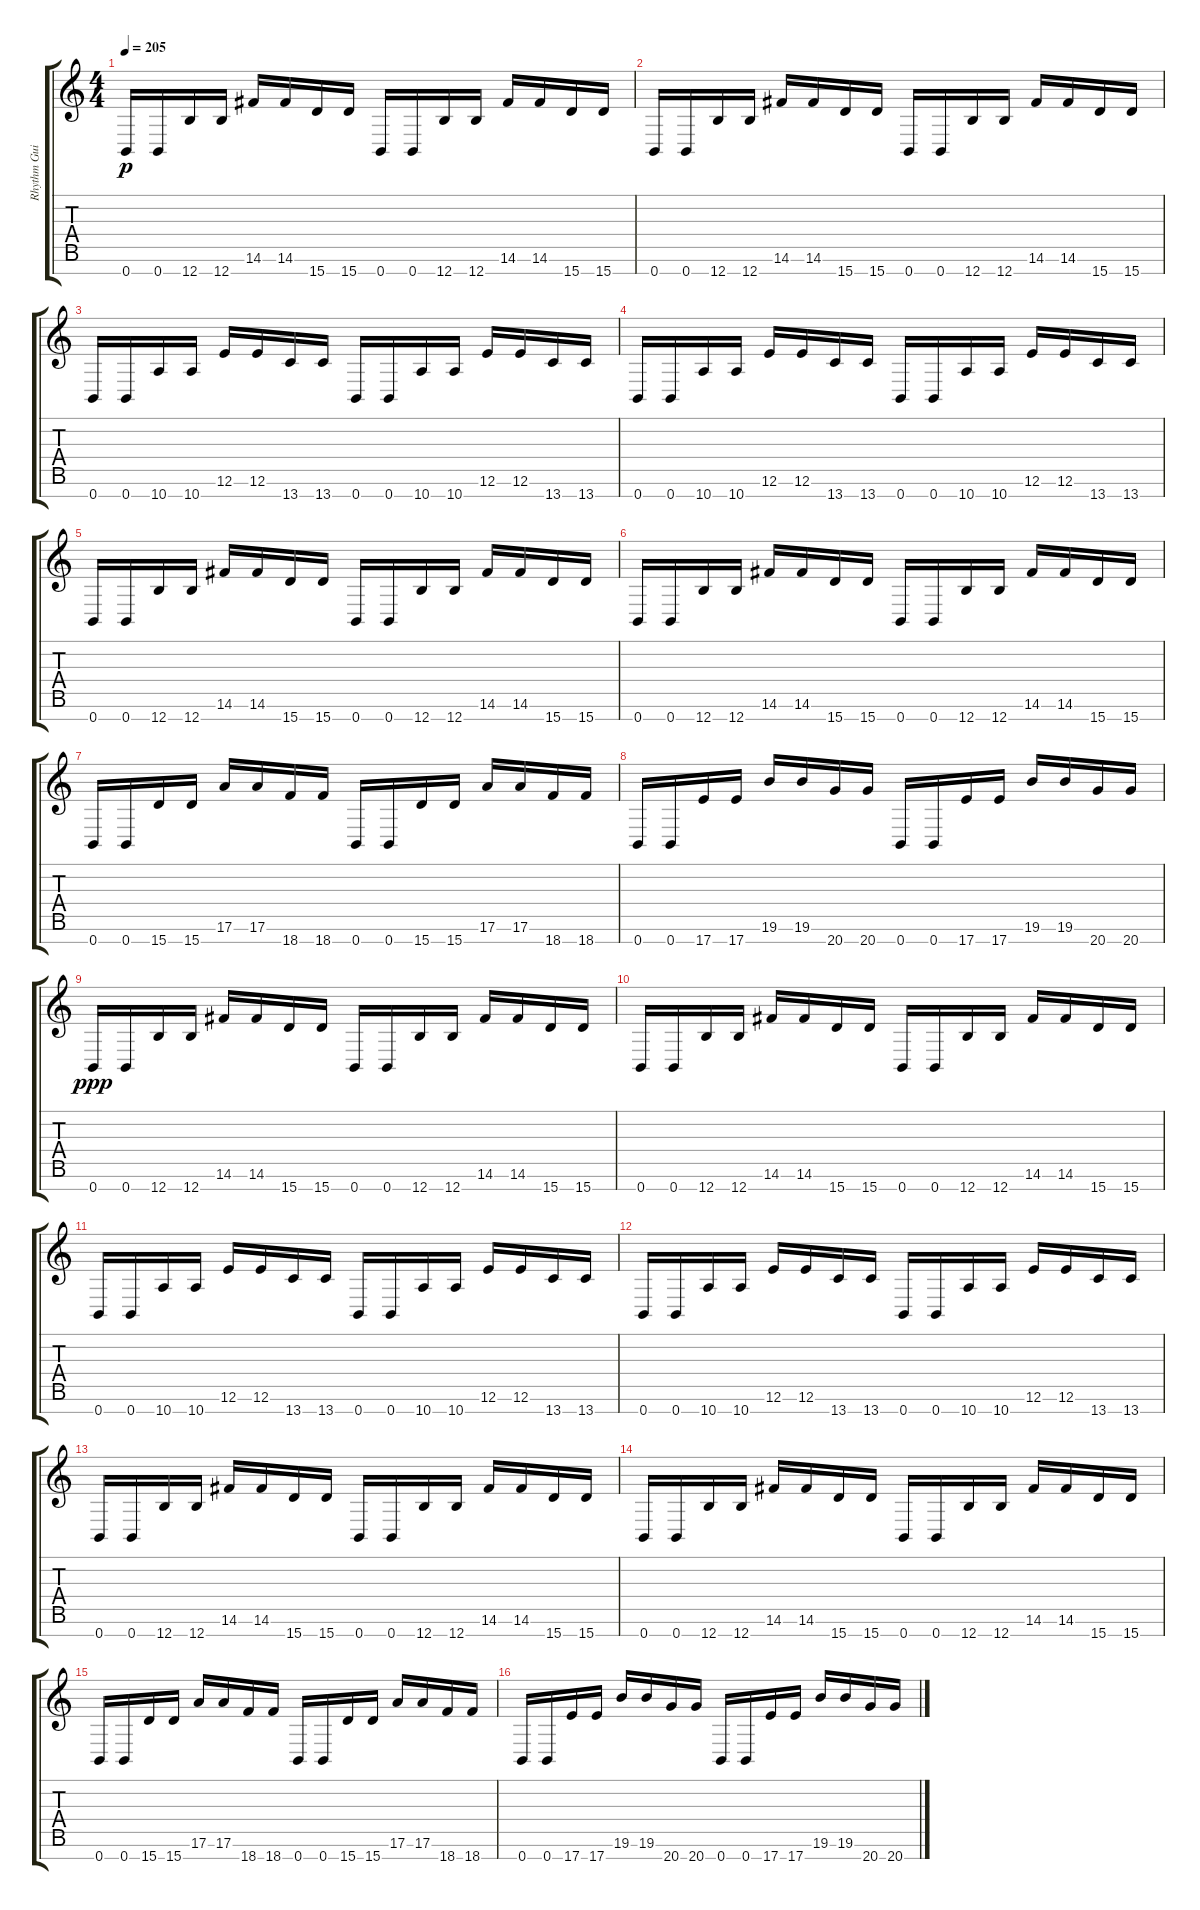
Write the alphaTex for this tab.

\track ("Rhythm Guitar 1" "Rhythm Gui") {instrument distortionguitar}
\staff {score tabs}
\tuning (E4 B3 G3 D3 A2 E2 B1) {hide}
\ts (4 4)
\tempo 205
\clef g2
\ks c
0.7.16{dy p} 0.7.16 12.7.16 12.7.16 14.6.16 14.6.16 15.7.16 15.7.16 0.7.16 0.7.16 12.7.16 12.7.16 14.6.16 14.6.16 15.7.16 15.7.16 |
0.7.16 0.7.16 12.7.16 12.7.16 14.6.16 14.6.16 15.7.16 15.7.16 0.7.16 0.7.16 12.7.16 12.7.16 14.6.16 14.6.16 15.7.16 15.7.16 |
0.7.16 0.7.16 10.7.16 10.7.16 12.6.16 12.6.16 13.7.16 13.7.16 0.7.16 0.7.16 10.7.16 10.7.16 12.6.16 12.6.16 13.7.16 13.7.16 |
0.7.16 0.7.16 10.7.16 10.7.16 12.6.16 12.6.16 13.7.16 13.7.16 0.7.16 0.7.16 10.7.16 10.7.16 12.6.16 12.6.16 13.7.16 13.7.16 |
0.7.16 0.7.16 12.7.16 12.7.16 14.6.16 14.6.16 15.7.16 15.7.16 0.7.16 0.7.16 12.7.16 12.7.16 14.6.16 14.6.16 15.7.16 15.7.16 |
0.7.16 0.7.16 12.7.16 12.7.16 14.6.16 14.6.16 15.7.16 15.7.16 0.7.16 0.7.16 12.7.16 12.7.16 14.6.16 14.6.16 15.7.16 15.7.16 |
0.7.16 0.7.16 15.7.16 15.7.16 17.6.16 17.6.16 18.7.16 18.7.16 0.7.16 0.7.16 15.7.16 15.7.16 17.6.16 17.6.16 18.7.16 18.7.16 |
0.7.16 0.7.16 17.7.16 17.7.16 19.6.16 19.6.16 20.7.16 20.7.16 0.7.16 0.7.16 17.7.16 17.7.16 19.6.16 19.6.16 20.7.16 20.7.16 |
0.7.16{dy ppp} 0.7.16 12.7.16 12.7.16 14.6.16 14.6.16 15.7.16 15.7.16 0.7.16 0.7.16 12.7.16 12.7.16 14.6.16 14.6.16 15.7.16 15.7.16 |
0.7.16 0.7.16 12.7.16 12.7.16 14.6.16 14.6.16 15.7.16 15.7.16 0.7.16 0.7.16 12.7.16 12.7.16 14.6.16 14.6.16 15.7.16 15.7.16 |
0.7.16 0.7.16 10.7.16 10.7.16 12.6.16 12.6.16 13.7.16 13.7.16 0.7.16 0.7.16 10.7.16 10.7.16 12.6.16 12.6.16 13.7.16 13.7.16 |
0.7.16 0.7.16 10.7.16 10.7.16 12.6.16 12.6.16 13.7.16 13.7.16 0.7.16 0.7.16 10.7.16 10.7.16 12.6.16 12.6.16 13.7.16 13.7.16 |
0.7.16 0.7.16 12.7.16 12.7.16 14.6.16 14.6.16 15.7.16 15.7.16 0.7.16 0.7.16 12.7.16 12.7.16 14.6.16 14.6.16 15.7.16 15.7.16 |
0.7.16 0.7.16 12.7.16 12.7.16 14.6.16 14.6.16 15.7.16 15.7.16 0.7.16 0.7.16 12.7.16 12.7.16 14.6.16 14.6.16 15.7.16 15.7.16 |
0.7.16 0.7.16 15.7.16 15.7.16 17.6.16 17.6.16 18.7.16 18.7.16 0.7.16 0.7.16 15.7.16 15.7.16 17.6.16 17.6.16 18.7.16 18.7.16 |
0.7.16 0.7.16 17.7.16 17.7.16 19.6.16 19.6.16 20.7.16 20.7.16 0.7.16 0.7.16 17.7.16 17.7.16 19.6.16 19.6.16 20.7.16 20.7.16
